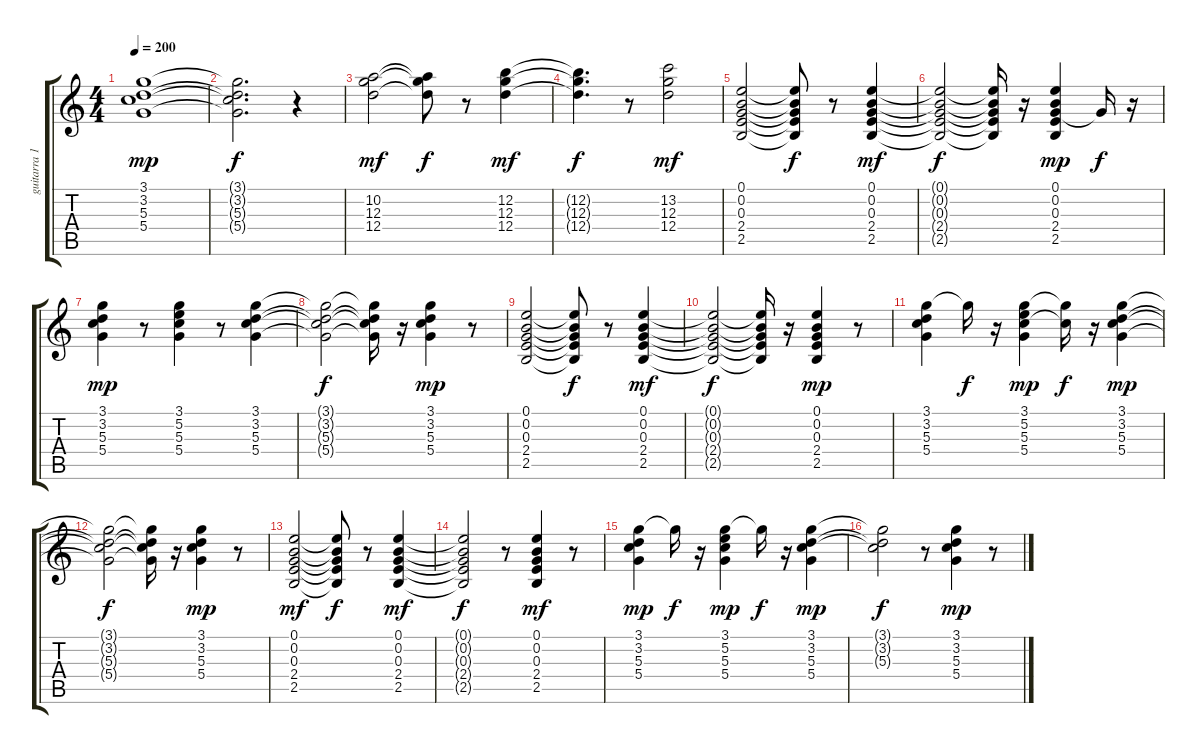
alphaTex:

\track ("guitarra 1" "guitarra 1") {instrument electricguitarclean}
\staff {score tabs}
\tuning (E4 B3 G3 D3 A2 E2) {hide}
\ts (4 4)
\tempo 200
\clef g2
\ks c
(3.1 3.2 5.3 5.4).1{dy mp} |
(3.1{t} 3.2{t} 5.3{t} 5.4{t}).2{d dy f} r.4 |
(10.2 12.3 12.4).2{dy mf} (10.2{t} 12.3{t} 12.4{t}).8{dy f} r.8 (12.2 12.3 12.4).4{dy mf} |
(12.2{t} 12.3{t} 12.4{t}).4{d dy f} r.8 (13.2 12.3 12.4).2{dy mf} |
(0.1 0.2 0.3 2.4 2.5).2 (0.1{t} 0.2{t} 0.3{t} 2.4{t} 2.5{t}).8{dy f} r.8 (0.1 0.2 0.3 2.4 2.5).4{dy mf} |
(0.1{t} 0.2{t} 0.3{t} 2.4{t} 2.5{t}).2{dy f} (0.1{t} 0.2{t} 0.3{t} 2.4{t} 2.5{t}).16 r.16 (0.1 0.2 0.3 2.4 2.5).4{dy mp} 0.3{t}.16{dy f} r.16 |
(3.1 3.2 5.3 5.4).4{dy mp} r.8 (3.1 5.2 5.3 5.4).4 r.8 (3.1 3.2 5.3 5.4).4 |
(3.1{t} 3.2{t} 5.3{t} 5.4{t}).2{dy f} (3.1{t} 3.2{t} 5.3{t} 5.4{t}).16 r.16 (3.1 3.2 5.3 5.4).4{dy mp} r.8 |
(0.1 0.2 0.3 2.4 2.5).2 (0.1{t} 0.2{t} 0.3{t} 2.4{t} 2.5{t}).8{dy f} r.8 (0.1 0.2 0.3 2.4 2.5).4{dy mf} |
(0.1{t} 0.2{t} 0.3{t} 2.4{t} 2.5{t}).2{dy f} (0.1{t} 0.2{t} 0.3{t} 2.4{t} 2.5{t}).16 r.16 (0.1 0.2 0.3 2.4 2.5).4{dy mp} r.8 |
(3.1 3.2 5.3 5.4).4 3.1{t}.16{dy f} r.16 (3.1 5.2 5.3 5.4).4{dy mp} (3.1{t} 5.3{t}).16{dy f} r.16 (3.1 3.2 5.3 5.4).4{dy mp} |
(3.1{t} 3.2{t} 5.3{t} 5.4{t}).2{dy f} (3.1{t} 3.2{t} 5.3{t} 5.4{t}).16 r.16 (3.1 3.2 5.3 5.4).4{dy mp} r.8 |
(0.1 0.2 0.3 2.4 2.5).2{dy mf} (0.1{t} 0.2{t} 0.3{t} 2.4{t} 2.5{t}).8{dy f} r.8 (0.1 0.2 0.3 2.4 2.5).4{dy mf} |
(0.1{t} 0.2{t} 0.3{t} 2.4{t} 2.5{t}).2{dy f} r.8 (0.1 0.2 0.3 2.4 2.5).4{dy mf} r.8 |
(3.1 3.2 5.3 5.4).4{dy mp} 3.1{t}.16{dy f} r.16 (3.1 5.2 5.3 5.4).4{dy mp} 3.1{t}.16{dy f} r.16 (3.1 3.2 5.3 5.4).4{dy mp} |
(3.1{t} 3.2{t} 5.3{t}).2{dy f} r.8 (3.1 3.2 5.3 5.4).4{dy mp} r.8
